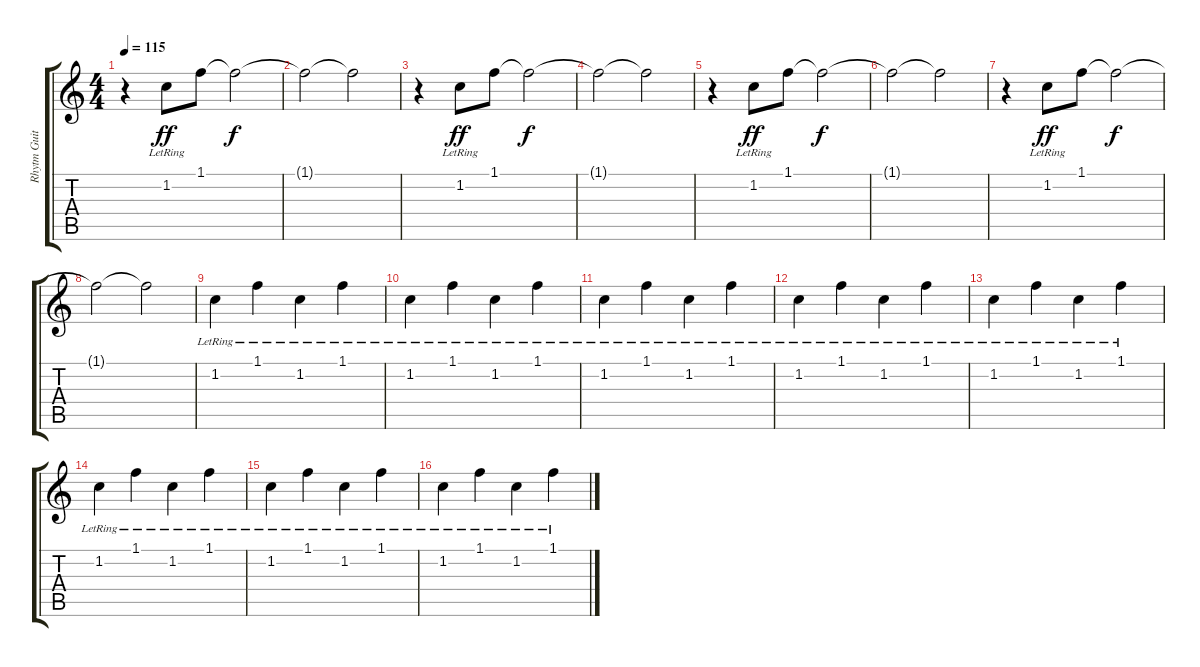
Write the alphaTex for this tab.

\track ("Rhytm Guitar" "Rhytm Guit") {instrument distortionguitar}
\staff {score tabs}
\tuning (E4 B3 G3 D3 A2 E2) {hide}
\ts (4 4)
\tempo 115
\clef g2
\ks c
r.4{dy f} 1.2{lr}.8{dy ff} 1.1.8 1.1{t}.2{dy f} |
1.1{t}.2 1.1{t}.2 |
r.4 1.2{lr}.8{dy ff} 1.1.8 1.1{t}.2{dy f} |
1.1{t}.2 1.1{t}.2 |
r.4 1.2{lr}.8{dy ff} 1.1.8 1.1{t}.2{dy f} |
1.1{t}.2 1.1{t}.2 |
r.4 1.2{lr}.8{dy ff} 1.1.8 1.1{t}.2{dy f} |
1.1{t}.2 1.1{t}.2 |
1.2{lr}.4 1.1{lr}.4 1.2{lr}.4 1.1{lr}.4 |
1.2{lr}.4 1.1{lr}.4 1.2{lr}.4 1.1{lr}.4 |
1.2{lr}.4 1.1{lr}.4 1.2{lr}.4 1.1{lr}.4 |
1.2{lr}.4 1.1{lr}.4 1.2{lr}.4 1.1{lr}.4 |
1.2{lr}.4 1.1{lr}.4 1.2{lr}.4 1.1{lr}.4 |
1.2{lr}.4 1.1{lr}.4 1.2{lr}.4 1.1{lr}.4 |
1.2{lr}.4 1.1{lr}.4 1.2{lr}.4 1.1{lr}.4 |
1.2{lr}.4 1.1{lr}.4 1.2{lr}.4 1.1{lr}.4
